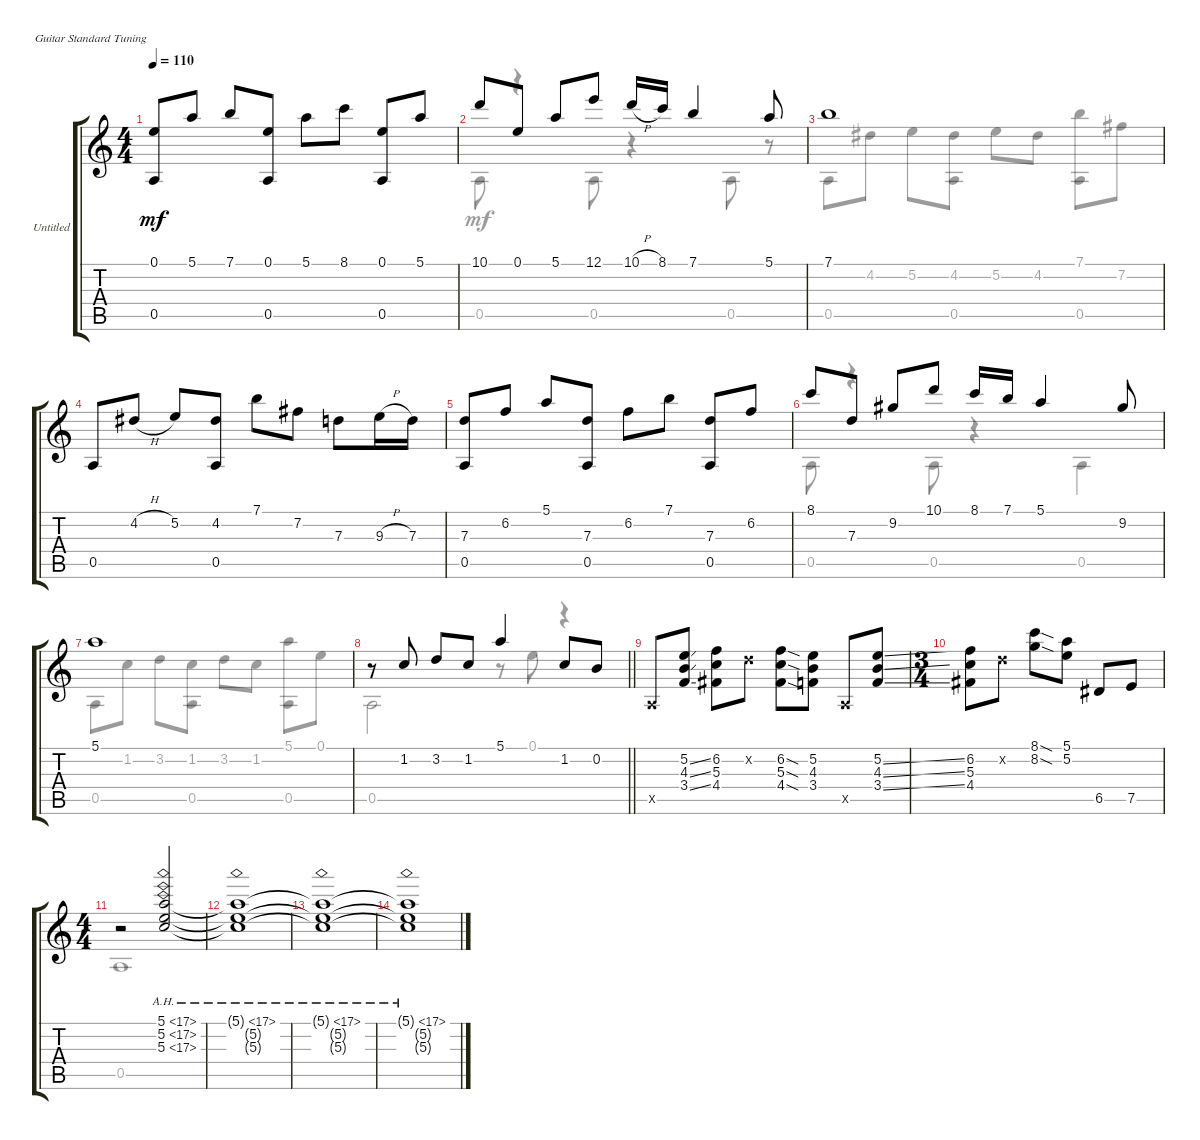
\bracketExtendMode groupsimilarinstruments
\firstSystemTrackNameOrientation horizontal
\otherSystemsTrackNameOrientation horizontal
\track ("Untitled" "Untitled") {instrument acousticguitarnylon}
\staff {score tabs}
\tuning (E4 B3 G3 D3 A2 E2)
\voice
\ts (4 4)
\tempo 110
\clef g2
\ks aminor
(0.1 0.5).8{dy mf} 5.1.8 7.1.8 (0.1 0.5).8 5.1.8 8.1.8 (0.1 0.5).8 5.1.8 |
10.1.8 0.1.8 5.1.8 12.1.8 10.1{h}.16 8.1.16 7.1.4 5.1.8 |
7.1.1 |
0.5.8 4.2{h}.8 5.2.8 (4.2 0.5).8 7.1.8 7.2.8 7.3.8 9.3{h}.16 7.3.16 |
(7.3 0.5).8 6.2.8 5.1.8 (7.3 0.5).8 6.2.8 7.1.8 (7.3 0.5).8 6.2.8 |
8.1.8 7.3.8 9.2.8 10.1.8 8.1.16 7.1.16 5.1.4 9.2.8 |
5.1.1 |
\barLineRight lightlight
r.8 1.2.8 3.2.8 1.2.8 5.1.4 1.2.8 0.2.8 |
0.5{x}.8 (5.2{ss} 4.3{ss} 3.4{ss}).8 (6.2 5.3 4.4).8 3.2{x}.8 (6.2{sod} 5.3{sod} 4.4{sod}).8 (5.2 4.3 3.4).8 0.5{x}.8 (5.2{ss} 4.3{ss} 3.4{ss}).8 |
\ts (3 4)
(6.2 5.3 4.4).8 3.2{x}.8 (8.1{sod} 8.2{sod}).8 (5.1 5.2).8 6.5.8 7.5.8 |
\ts (4 4)
r.2 (5.1{ah 12} 5.2{ah 12} 5.3{ah 12}).2 |
(5.1{ah 12 t} 5.2{t} 5.3{t}).1 |
(5.1{ah 12 t} 5.2{t} 5.3{t}).1 |
(5.1{ah 12 t} 5.2{t} 5.3{t}).1
\voice
\clef g2
\ottava regular
\simile none
\ks aminor
|
0.5.8 r.4 0.5.8 r.4 0.5.8 r.8 |
0.5.8 4.2.8 5.2.8 (4.2 0.5).8 5.2.8 4.2.8 (7.1 0.5).8 7.2.8 |
|
|
0.5.8 r.4 0.5.8 r.4 0.5.4 |
0.5.8 1.2.8 3.2.8 (1.2 0.5).8 3.2.8 1.2.8 (5.1 0.5).8 0.1.8 |
\barLineRight lightlight
0.5.2 r.8 0.1.8 r.4 |
|
|
0.5.1 |
|
|
